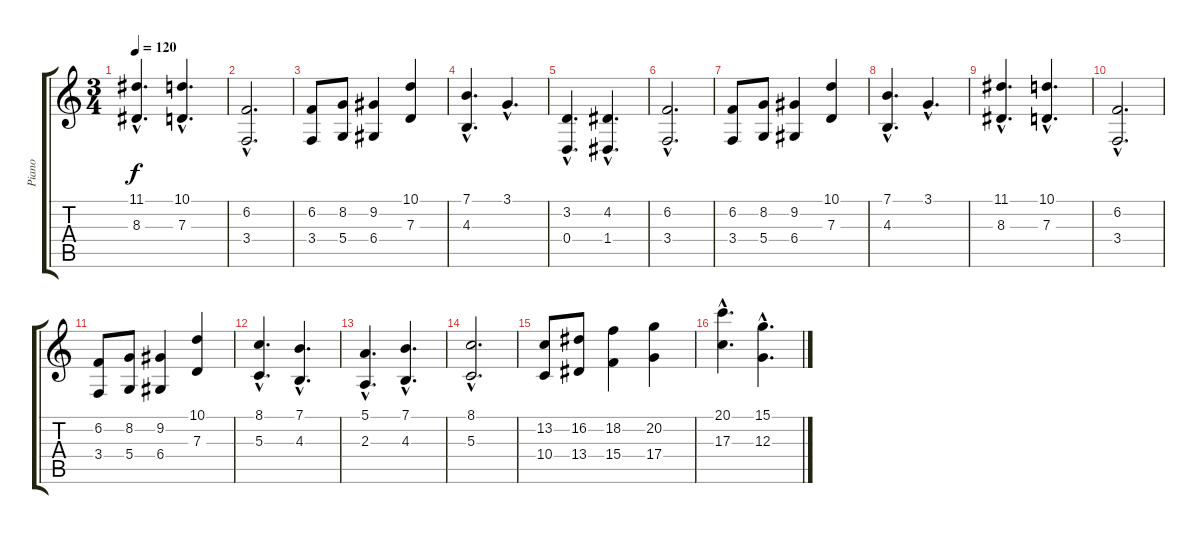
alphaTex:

\track ("Piano" "Piano") {instrument acousticgrandpiano}
\staff {score tabs}
\tuning (E4 B3 G3 D3 A2 E2) {hide}
\ts (3 4)
\tempo 120
\clef g2
\ks c
(11.1{hac} 8.3{hac}).4{d dy f} (10.1{hac} 7.3{hac}).4{d} |
(6.2{hac} 3.4{hac}).2{d} |
(6.2 3.4).8 (8.2 5.4).8 (9.2 6.4).4 (10.1 7.3).4 |
(7.1{hac} 4.3{hac}).4{d} 3.1{hac}.4{d} |
(3.2{hac} 0.4{hac}).4{d} (4.2{hac} 1.4{hac}).4{d} |
(6.2{hac} 3.4{hac}).2{d} |
(6.2 3.4).8 (8.2 5.4).8 (9.2 6.4).4 (10.1 7.3).4 |
(7.1{hac} 4.3{hac}).4{d} 3.1{hac}.4{d} |
(11.1{hac} 8.3{hac}).4{d} (10.1{hac} 7.3{hac}).4{d} |
(6.2{hac} 3.4{hac}).2{d} |
(6.2 3.4).8 (8.2 5.4).8 (9.2 6.4).4 (10.1 7.3).4 |
(8.1{hac} 5.3{hac}).4{d} (7.1{hac} 4.3{hac}).4{d} |
(5.1{hac} 2.3{hac}).4{d} (7.1{hac} 4.3{hac}).4{d} |
(8.1{hac} 5.3{hac}).2{d} |
(13.2 10.4).8 (16.2 13.4).8 (18.2 15.4).4 (20.2 17.4).4 |
(20.1{hac} 17.3{hac}).4{d} (15.1{hac} 12.3{hac}).4{d}
